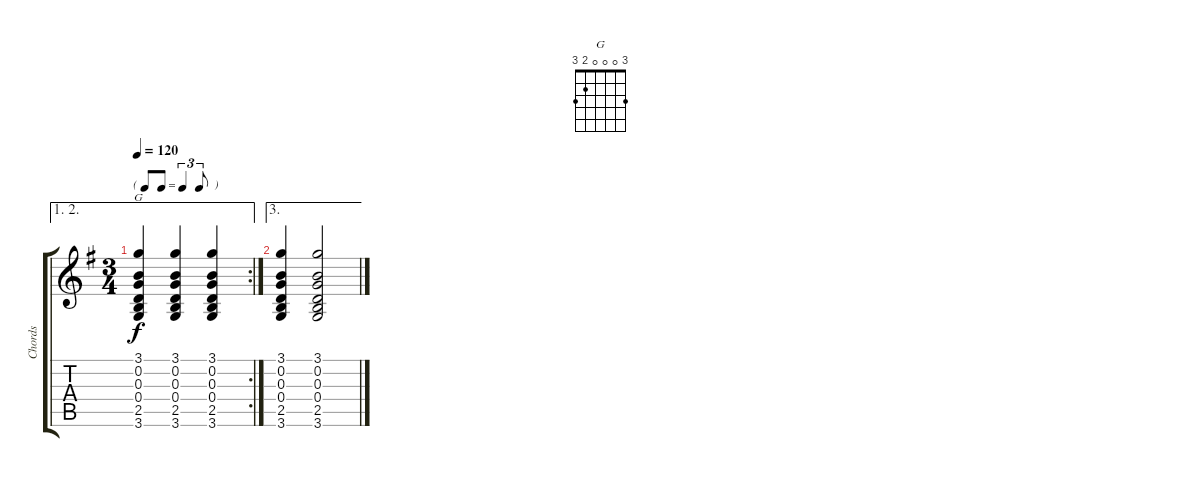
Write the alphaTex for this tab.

\track ("Chords" "Chords") {instrument acousticguitarnylon}
\staff {score tabs}
\tuning (E4 B3 G3 D3 A2 E2) {hide}
\chord ("G" 3 0 0 0 2 3)
\ae (1 2)
\rc 2
\ts (3 4)
\tf triplet8th
\tempo 120
\clef g2
\ks g
(3.1 0.2 0.3 0.4 2.5 3.6).4{ch "G" dy f} (3.1 0.2 0.3 0.4 2.5 3.6).4 (3.1 0.2 0.3 0.4 2.5 3.6).4 |
\ae 3
(3.1 0.2 0.3 0.4 2.5 3.6).4 (3.1 0.2 0.3 0.4 2.5 3.6).2
